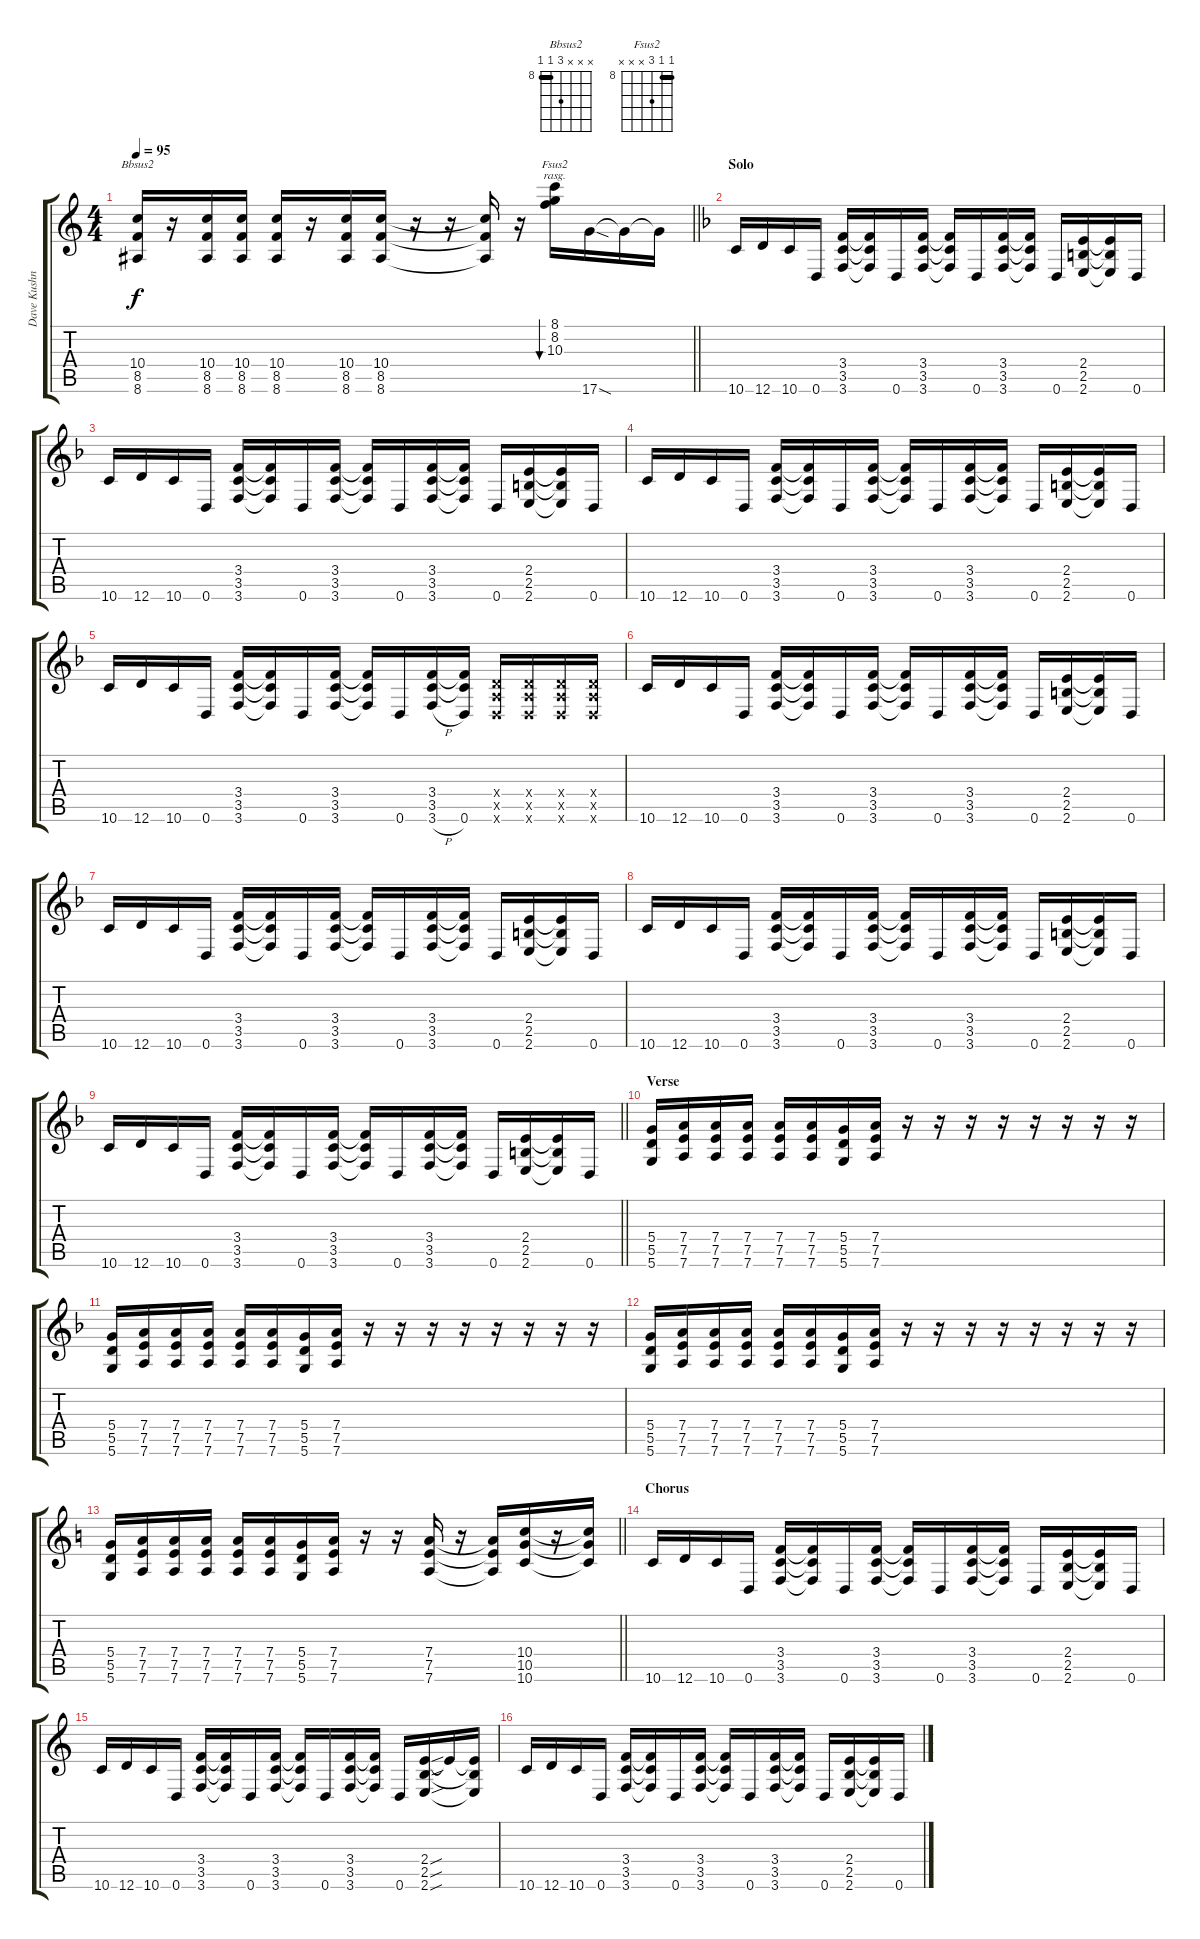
\track ("Dave Kushner" "Dave Kushn") {instrument electricguitarclean}
\staff {score tabs}
\tuning (E4 B3 G3 D3 A2 D2) {hide}
\chord ("Bbsus2" x x x 10 8 8) {firstfret 8 barre 8}
\chord ("Fsus2" 8 8 10 x x x) {firstfret 8 barre 8}
\ts (4 4)
\tempo 95
\clef g2
\barLineRight lightlight
\ks c
(10.4 8.5 8.6).16{ch "Bbsus2" dy f} r.16 (10.4 8.5 8.6).16 (10.4 8.5 8.6).16 (10.4 8.5 8.6).16 r.16 (10.4 8.5 8.6).16 (10.4 8.5 8.6).16 r.16 r.16 (10.4{t} 8.5{t} 8.6{t}).16 r.16 (8.1 8.2 10.3).16{bu 120 ch "Fsus2" rasg ii} 17.6{sod}.16{instrument electricguitarclean} 17.6{t}.16 17.6{t}.16 |
\section ("" "Solo")
\ks dminor
10.6.16 12.6.16 10.6.16 0.6.16 (3.4 3.5 3.6).16 (3.4{t} 3.5{t} 3.6{t}).16 0.6.16 (3.4 3.5 3.6).16 (3.4{t} 3.5{t} 3.6{t}).16 0.6.16 (3.4 3.5 3.6).16 (3.4{t} 3.5{t} 3.6{t}).16 0.6.16 (2.4 2.5 2.6).16 (2.4{t} 2.5{t} 2.6{t}).16 0.6.16 |
10.6.16 12.6.16 10.6.16 0.6.16 (3.4 3.5 3.6).16 (3.4{t} 3.5{t} 3.6{t}).16 0.6.16 (3.4 3.5 3.6).16 (3.4{t} 3.5{t} 3.6{t}).16 0.6.16 (3.4 3.5 3.6).16 (3.4{t} 3.5{t} 3.6{t}).16 0.6.16 (2.4 2.5 2.6).16 (2.4{t} 2.5{t} 2.6{t}).16 0.6.16 |
10.6.16 12.6.16 10.6.16 0.6.16 (3.4 3.5 3.6).16 (3.4{t} 3.5{t} 3.6{t}).16 0.6.16 (3.4 3.5 3.6).16 (3.4{t} 3.5{t} 3.6{t}).16 0.6.16 (3.4 3.5 3.6).16 (3.4{t} 3.5{t} 3.6{t}).16 0.6.16 (2.4 2.5 2.6).16 (2.4{t} 2.5{t} 2.6{t}).16 0.6.16 |
10.6.16 12.6.16 10.6.16 0.6.16 (3.4 3.5 3.6).16 (3.4{t} 3.5{t} 3.6{t}).16 0.6.16 (3.4 3.5 3.6).16 (3.4{t} 3.5{t} 3.6{t}).16 0.6.16 (3.4 3.5 3.6{h}).16 (3.4{t} 3.5{t} 0.6).16 (0.4{x} 0.5{x} 0.6{x}).16 (0.4{x} 0.5{x} 0.6{x}).16 (0.4{x} 0.5{x} 0.6{x}).16 (0.4{x} 0.5{x} 0.6{x}).16 |
10.6.16 12.6.16 10.6.16 0.6.16 (3.4 3.5 3.6).16 (3.4{t} 3.5{t} 3.6{t}).16 0.6.16 (3.4 3.5 3.6).16 (3.4{t} 3.5{t} 3.6{t}).16 0.6.16 (3.4 3.5 3.6).16 (3.4{t} 3.5{t} 3.6{t}).16 0.6.16 (2.4 2.5 2.6).16 (2.4{t} 2.5{t} 2.6{t}).16 0.6.16 |
10.6.16 12.6.16 10.6.16 0.6.16 (3.4 3.5 3.6).16 (3.4{t} 3.5{t} 3.6{t}).16 0.6.16 (3.4 3.5 3.6).16 (3.4{t} 3.5{t} 3.6{t}).16 0.6.16 (3.4 3.5 3.6).16 (3.4{t} 3.5{t} 3.6{t}).16 0.6.16 (2.4 2.5 2.6).16 (2.4{t} 2.5{t} 2.6{t}).16 0.6.16 |
10.6.16 12.6.16 10.6.16 0.6.16 (3.4 3.5 3.6).16 (3.4{t} 3.5{t} 3.6{t}).16 0.6.16 (3.4 3.5 3.6).16 (3.4{t} 3.5{t} 3.6{t}).16 0.6.16 (3.4 3.5 3.6).16 (3.4{t} 3.5{t} 3.6{t}).16 0.6.16 (2.4 2.5 2.6).16 (2.4{t} 2.5{t} 2.6{t}).16 0.6.16 |
\barLineRight lightlight
10.6.16 12.6.16 10.6.16 0.6.16 (3.4 3.5 3.6).16 (3.4{t} 3.5{t} 3.6{t}).16 0.6.16 (3.4 3.5 3.6).16 (3.4{t} 3.5{t} 3.6{t}).16 0.6.16 (3.4 3.5 3.6).16 (3.4{t} 3.5{t} 3.6{t}).16 0.6.16 (2.4 2.5 2.6).16 (2.4{t} 2.5{t} 2.6{t}).16 0.6.16 |
\section ("" "Verse")
(5.4 5.5 5.6).16 (7.4 7.5 7.6).16 (7.4 7.5 7.6).16 (7.4 7.5 7.6).16 (7.4 7.5 7.6).16 (7.4 7.5 7.6).16 (5.4 5.5 5.6).16 (7.4 7.5 7.6).16 r.16 r.16 r.16 r.16 r.16 r.16 r.16 r.16 |
(5.4 5.5 5.6).16 (7.4 7.5 7.6).16 (7.4 7.5 7.6).16 (7.4 7.5 7.6).16 (7.4 7.5 7.6).16 (7.4 7.5 7.6).16 (5.4 5.5 5.6).16 (7.4 7.5 7.6).16 r.16 r.16 r.16 r.16 r.16 r.16 r.16 r.16 |
(5.4 5.5 5.6).16 (7.4 7.5 7.6).16 (7.4 7.5 7.6).16 (7.4 7.5 7.6).16 (7.4 7.5 7.6).16 (7.4 7.5 7.6).16 (5.4 5.5 5.6).16 (7.4 7.5 7.6).16 r.16 r.16 r.16 r.16 r.16 r.16 r.16 r.16 |
\barLineRight lightlight
\ks c
(5.4 5.5 5.6).16 (7.4 7.5 7.6).16 (7.4 7.5 7.6).16 (7.4 7.5 7.6).16 (7.4 7.5 7.6).16 (7.4 7.5 7.6).16 (5.4 5.5 5.6).16 (7.4 7.5 7.6).16 r.16 r.16 (7.4 7.5 7.6).16 r.16 (7.4{t} 7.5{t} 7.6{t}).16 (10.4 10.5 10.6).16 r.16 (10.4{t} 10.5{t} 10.6{t}).16 |
\section ("" "Chorus")
10.6.16 12.6.16 10.6.16 0.6.16 (3.4 3.5 3.6).16 (3.4{t} 3.5{t} 3.6{t}).16 0.6.16 (3.4 3.5 3.6).16 (3.4{t} 3.5{t} 3.6{t}).16 0.6.16 (3.4 3.5 3.6).16 (3.4{t} 3.5{t} 3.6{t}).16 0.6.16 (2.4 2.5 2.6).16 (2.4{t} 2.5{t} 2.6{t}).16 0.6.16 |
10.6.16 12.6.16 10.6.16 0.6.16 (3.4 3.5 3.6).16 (3.4{t} 3.5{t} 3.6{t}).16 0.6.16 (3.4 3.5 3.6).16 (3.4{t} 3.5{t} 3.6{t}).16 0.6.16 (3.4 3.5 3.6).16 (3.4{t} 3.5{t} 3.6{t}).16 0.6.16 (2.4{sou} 2.5{sou} 2.6{sou}).16 2.4{t}.16 (2.4{t} 2.5{t} 2.6{t}).16 |
10.6.16 12.6.16 10.6.16 0.6.16 (3.4 3.5 3.6).16 (3.4{t} 3.5{t} 3.6{t}).16 0.6.16 (3.4 3.5 3.6).16 (3.4{t} 3.5{t} 3.6{t}).16 0.6.16 (3.4 3.5 3.6).16 (3.4{t} 3.5{t} 3.6{t}).16 0.6.16 (2.4 2.5 2.6).16 (2.4{t} 2.5{t} 2.6{t}).16 0.6.16
